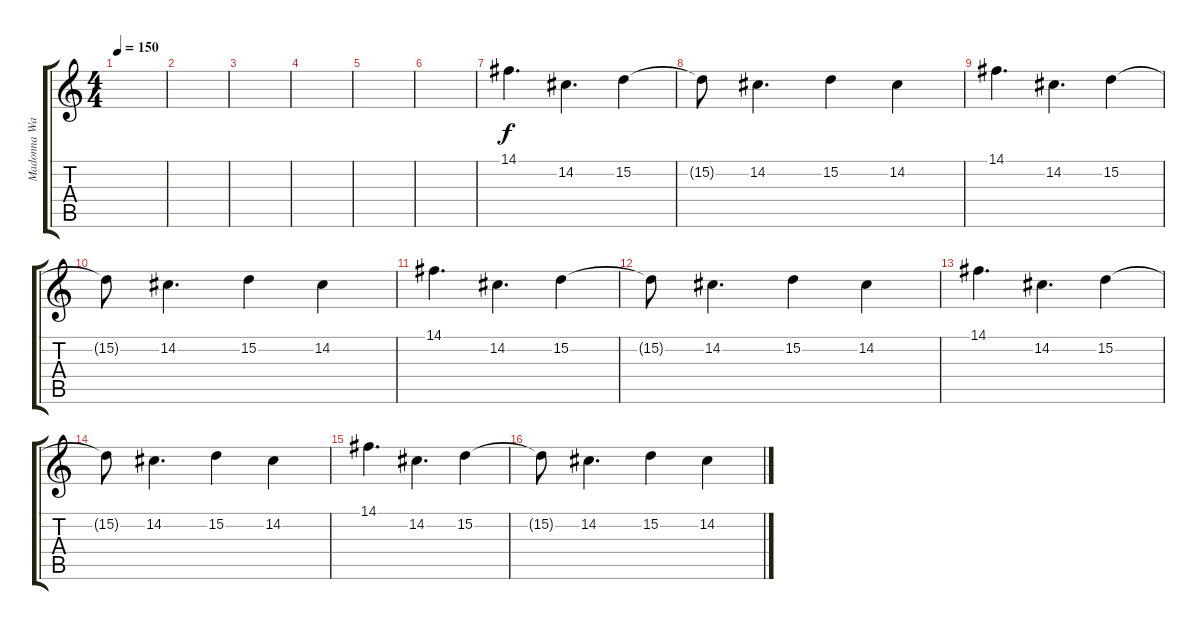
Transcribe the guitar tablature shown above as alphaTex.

\track ("Madonna Wayne Gacy" "Madonna Wa") {instrument lead2sawtooth}
\staff {score tabs}
\tuning (E4 B3 G3 D3 A2 E2) {hide}
\ts (4 4)
\tempo 150
\clef g2
\ks c
|
|
|
|
|
|
14.1.4{d volume 5 instrument lead2sawtooth} 14.2.4{d} 15.2.4 |
15.2{t}.8 14.2.4{d} 15.2.4 14.2.4 |
14.1.4{d} 14.2.4{d} 15.2.4 |
15.2{t}.8 14.2.4{d} 15.2.4 14.2.4 |
14.1.4{d} 14.2.4{d} 15.2.4 |
15.2{t}.8 14.2.4{d} 15.2.4 14.2.4 |
14.1.4{d} 14.2.4{d} 15.2.4 |
15.2{t}.8 14.2.4{d} 15.2.4 14.2.4 |
14.1.4{d} 14.2.4{d} 15.2.4 |
15.2{t}.8 14.2.4{d} 15.2.4 14.2.4
